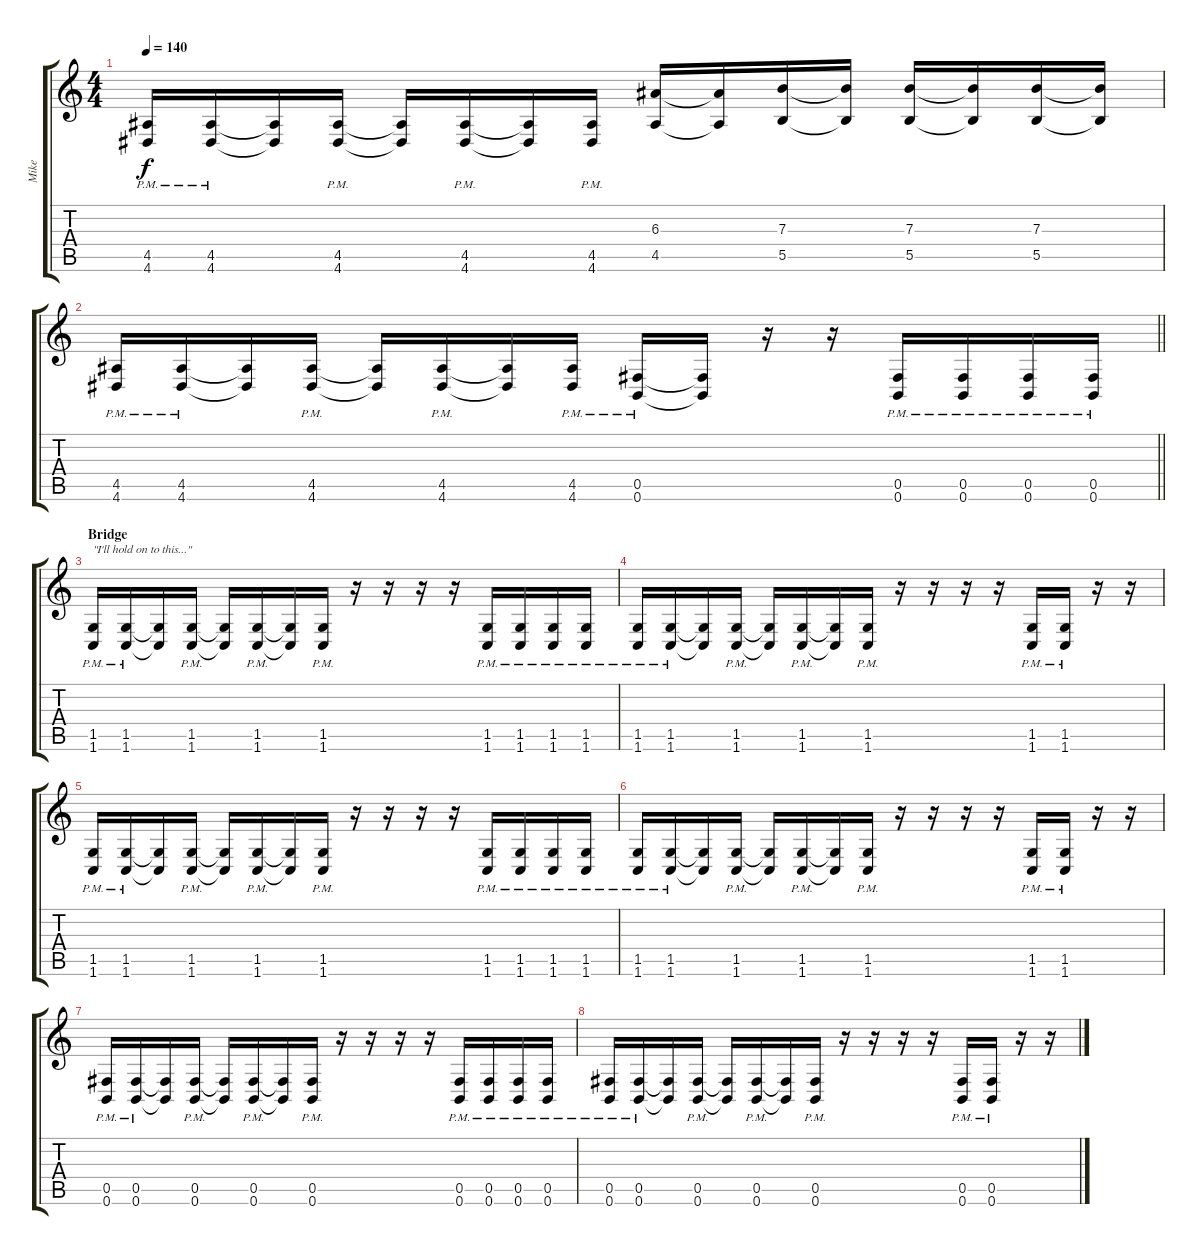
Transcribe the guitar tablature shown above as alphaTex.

\track ("Mike" "Mike") {instrument distortionguitar}
\staff {score tabs}
\tuning (Db4 Ab3 E3 B2 Gb2 B1) {hide}
\ts (4 4)
\tempo 140
\clef g2
\ks c
(4.5{pm} 4.6{pm}).16{dy f} (4.5{pm} 4.6{pm}).16 (4.5{t} 4.6{t}).16 (4.5{pm} 4.6{pm}).16 (4.5{t} 4.6{t}).16 (4.5{pm} 4.6{pm}).16 (4.5{t} 4.6{t}).16 (4.5{pm} 4.6{pm}).16 (6.3 4.5).16 (6.3{t} 4.5{t}).16 (7.3 5.5).16 (7.3{t} 5.5{t}).16 (7.3 5.5).16 (7.3{t} 5.5{t}).16 (7.3 5.5).16 (7.3{t} 5.5{t}).16 |
\barLineRight lightlight
(4.5{pm} 4.6{pm}).16 (4.5{pm} 4.6{pm}).16 (4.5{t} 4.6{t}).16 (4.5{pm} 4.6{pm}).16 (4.5{t} 4.6{t}).16 (4.5{pm} 4.6{pm}).16 (4.5{t} 4.6{t}).16 (4.5{pm} 4.6{pm}).16 (0.5{pm} 0.6{pm}).16 (0.5{t} 0.6{t}).16 r.16 r.16 (0.5{pm} 0.6{pm}).16 (0.5{pm} 0.6{pm}).16 (0.5{pm} 0.6{pm}).16 (0.5{pm} 0.6{pm}).16 |
\section ("" "Bridge")
(1.5{pm} 1.6{pm}).16{txt "\"I'll hold on to this...\""} (1.5{pm} 1.6{pm}).16 (1.5{t} 1.6{t}).16 (1.5{pm} 1.6{pm}).16 (1.5{t} 1.6{t}).16 (1.5{pm} 1.6{pm}).16 (1.5{t} 1.6{t}).16 (1.5{pm} 1.6{pm}).16 r.16 r.16 r.16 r.16 (1.5{pm} 1.6{pm}).16 (1.5{pm} 1.6{pm}).16 (1.5{pm} 1.6{pm}).16 (1.5{pm} 1.6{pm}).16 |
(1.5{pm} 1.6{pm}).16 (1.5{pm} 1.6{pm}).16 (1.5{t} 1.6{t}).16 (1.5{pm} 1.6{pm}).16 (1.5{t} 1.6{t}).16 (1.5{pm} 1.6{pm}).16 (1.5{t} 1.6{t}).16 (1.5{pm} 1.6{pm}).16 r.16 r.16 r.16 r.16 (1.5{pm} 1.6{pm}).16 (1.5{pm} 1.6{pm}).16 r.16 r.16 |
(1.5{pm} 1.6{pm}).16 (1.5{pm} 1.6{pm}).16 (1.5{t} 1.6{t}).16 (1.5{pm} 1.6{pm}).16 (1.5{t} 1.6{t}).16 (1.5{pm} 1.6{pm}).16 (1.5{t} 1.6{t}).16 (1.5{pm} 1.6{pm}).16 r.16 r.16 r.16 r.16 (1.5{pm} 1.6{pm}).16 (1.5{pm} 1.6{pm}).16 (1.5{pm} 1.6{pm}).16 (1.5{pm} 1.6{pm}).16 |
(1.5{pm} 1.6{pm}).16 (1.5{pm} 1.6{pm}).16 (1.5{t} 1.6{t}).16 (1.5{pm} 1.6{pm}).16 (1.5{t} 1.6{t}).16 (1.5{pm} 1.6{pm}).16 (1.5{t} 1.6{t}).16 (1.5{pm} 1.6{pm}).16 r.16 r.16 r.16 r.16 (1.5{pm} 1.6{pm}).16 (1.5{pm} 1.6{pm}).16 r.16 r.16 |
(0.5{pm} 0.6{pm}).16 (0.5{pm} 0.6{pm}).16 (0.5{t} 0.6{t}).16 (0.5{pm} 0.6{pm}).16 (0.5{t} 0.6{t}).16 (0.5{pm} 0.6{pm}).16 (0.5{t} 0.6{t}).16 (0.5{pm} 0.6{pm}).16 r.16 r.16 r.16 r.16 (0.5{pm} 0.6{pm}).16 (0.5{pm} 0.6{pm}).16 (0.5{pm} 0.6{pm}).16 (0.5{pm} 0.6{pm}).16 |
(0.5{pm} 0.6{pm}).16 (0.5{pm} 0.6{pm}).16 (0.5{t} 0.6{t}).16 (0.5{pm} 0.6{pm}).16 (0.5{t} 0.6{t}).16 (0.5{pm} 0.6{pm}).16 (0.5{t} 0.6{t}).16 (0.5{pm} 0.6{pm}).16 r.16 r.16 r.16 r.16 (0.5{pm} 0.6{pm}).16 (0.5{pm} 0.6{pm}).16 r.16 r.16
